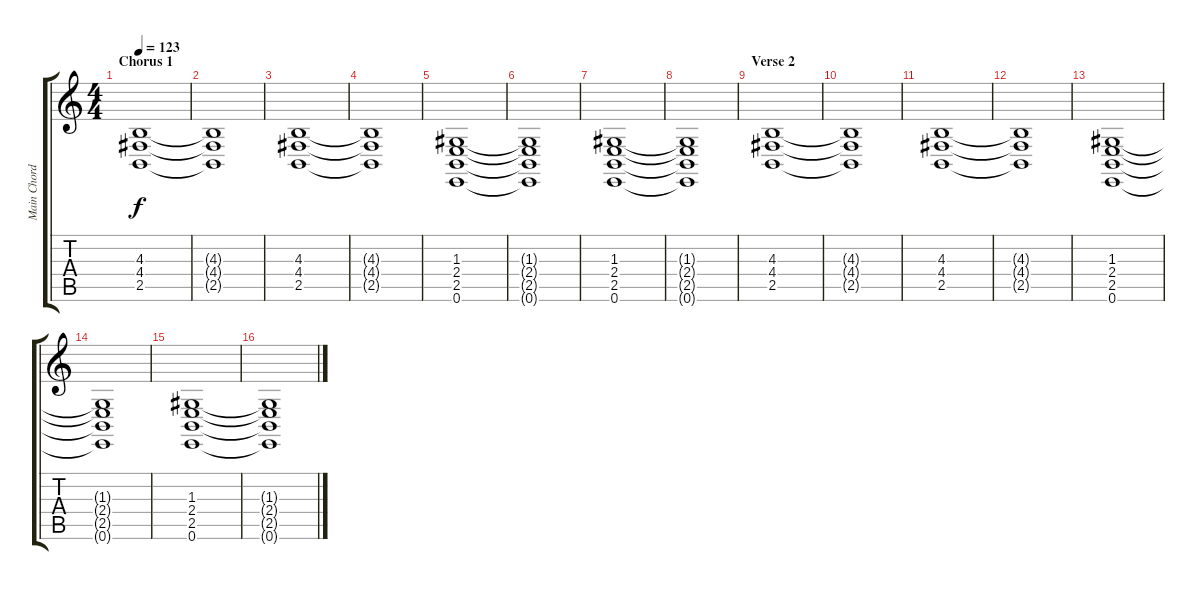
\track ("Main Chords" "Main Chord") {instrument honkytonkpiano}
\staff {score tabs}
\tuning (E4 B3 G3 D3 A2 E2) {hide}
\ts (4 4)
\section ("" "Chorus 1")
\tempo 123
\clef g2
\ks c
(4.3 4.4 2.5).1{dy f} |
(4.3{t} 4.4{t} 2.5{t}).1 |
(4.3 4.4 2.5).1 |
(4.3{t} 4.4{t} 2.5{t}).1 |
(1.3 2.4 2.5 0.6).1 |
(1.3{t} 2.4{t} 2.5{t} 0.6{t}).1 |
(1.3 2.4 2.5 0.6).1 |
(1.3{t} 2.4{t} 2.5{t} 0.6{t}).1 |
\section ("" "Verse 2")
(4.3 4.4 2.5).1 |
(4.3{t} 4.4{t} 2.5{t}).1 |
(4.3 4.4 2.5).1 |
(4.3{t} 4.4{t} 2.5{t}).1 |
(1.3 2.4 2.5 0.6).1 |
(1.3{t} 2.4{t} 2.5{t} 0.6{t}).1 |
(1.3 2.4 2.5 0.6).1 |
(1.3{t} 2.4{t} 2.5{t} 0.6{t}).1
